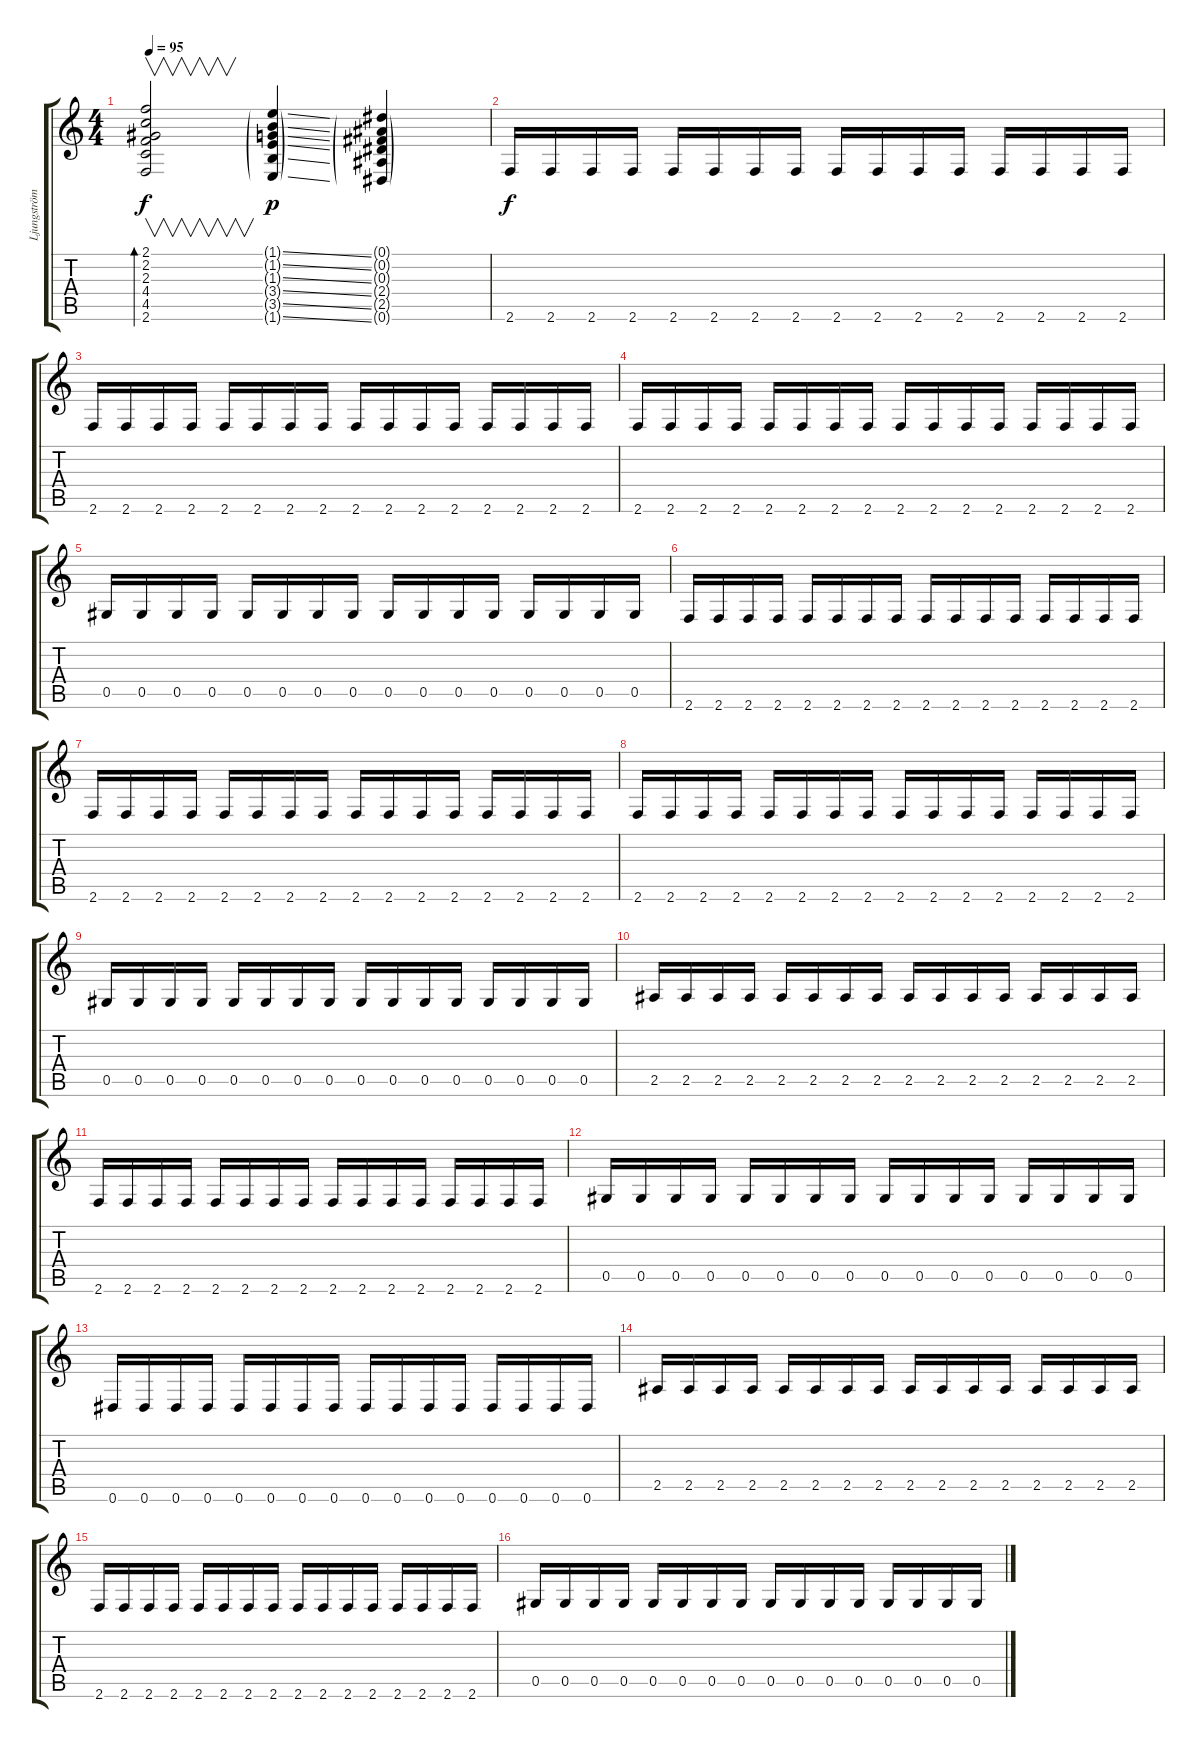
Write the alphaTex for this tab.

\track ("Ljungström" "Ljungström") {instrument distortionguitar}
\staff {score tabs}
\tuning (Eb4 Bb3 Gb3 Db3 Ab2 Eb2) {hide}
\ts (4 4)
\tempo 95
\clef g2
\ks c
(2.1 2.2 2.3 4.4 4.5 2.6).2{v bd 120 dy f instrument electricguitarclean} (1.1{ss g} 1.2{ss g} 1.3{ss g} 3.4{ss g} 3.5{ss g} 1.6{ss g}).4{dy p} (0.1{g} 0.2{g} 0.3{g} 2.4{g} 2.5{g} 0.6{g}).4 |
2.6.16{dy f instrument distortionguitar} 2.6.16 2.6.16 2.6.16 2.6.16 2.6.16 2.6.16 2.6.16 2.6.16 2.6.16 2.6.16 2.6.16 2.6.16 2.6.16 2.6.16 2.6.16 |
2.6.16 2.6.16 2.6.16 2.6.16 2.6.16 2.6.16 2.6.16 2.6.16 2.6.16 2.6.16 2.6.16 2.6.16 2.6.16 2.6.16 2.6.16 2.6.16 |
2.6.16 2.6.16 2.6.16 2.6.16 2.6.16 2.6.16 2.6.16 2.6.16 2.6.16 2.6.16 2.6.16 2.6.16 2.6.16 2.6.16 2.6.16 2.6.16 |
0.5.16 0.5.16 0.5.16 0.5.16 0.5.16 0.5.16 0.5.16 0.5.16 0.5.16 0.5.16 0.5.16 0.5.16 0.5.16 0.5.16 0.5.16 0.5.16 |
2.6.16 2.6.16 2.6.16 2.6.16 2.6.16 2.6.16 2.6.16 2.6.16 2.6.16 2.6.16 2.6.16 2.6.16 2.6.16 2.6.16 2.6.16 2.6.16 |
2.6.16 2.6.16 2.6.16 2.6.16 2.6.16 2.6.16 2.6.16 2.6.16 2.6.16 2.6.16 2.6.16 2.6.16 2.6.16 2.6.16 2.6.16 2.6.16 |
2.6.16 2.6.16 2.6.16 2.6.16 2.6.16 2.6.16 2.6.16 2.6.16 2.6.16 2.6.16 2.6.16 2.6.16 2.6.16 2.6.16 2.6.16 2.6.16 |
0.5.16 0.5.16 0.5.16 0.5.16 0.5.16 0.5.16 0.5.16 0.5.16 0.5.16 0.5.16 0.5.16 0.5.16 0.5.16 0.5.16 0.5.16 0.5.16 |
2.5.16 2.5.16 2.5.16 2.5.16 2.5.16 2.5.16 2.5.16 2.5.16 2.5.16 2.5.16 2.5.16 2.5.16 2.5.16 2.5.16 2.5.16 2.5.16 |
2.6.16 2.6.16 2.6.16 2.6.16 2.6.16 2.6.16 2.6.16 2.6.16 2.6.16 2.6.16 2.6.16 2.6.16 2.6.16 2.6.16 2.6.16 2.6.16 |
0.5.16 0.5.16 0.5.16 0.5.16 0.5.16 0.5.16 0.5.16 0.5.16 0.5.16 0.5.16 0.5.16 0.5.16 0.5.16 0.5.16 0.5.16 0.5.16 |
0.6.16 0.6.16 0.6.16 0.6.16 0.6.16 0.6.16 0.6.16 0.6.16 0.6.16 0.6.16 0.6.16 0.6.16 0.6.16 0.6.16 0.6.16 0.6.16 |
2.5.16 2.5.16 2.5.16 2.5.16 2.5.16 2.5.16 2.5.16 2.5.16 2.5.16 2.5.16 2.5.16 2.5.16 2.5.16 2.5.16 2.5.16 2.5.16 |
2.6.16 2.6.16 2.6.16 2.6.16 2.6.16 2.6.16 2.6.16 2.6.16 2.6.16 2.6.16 2.6.16 2.6.16 2.6.16 2.6.16 2.6.16 2.6.16 |
0.5.16 0.5.16 0.5.16 0.5.16 0.5.16 0.5.16 0.5.16 0.5.16 0.5.16 0.5.16 0.5.16 0.5.16 0.5.16 0.5.16 0.5.16 0.5.16
